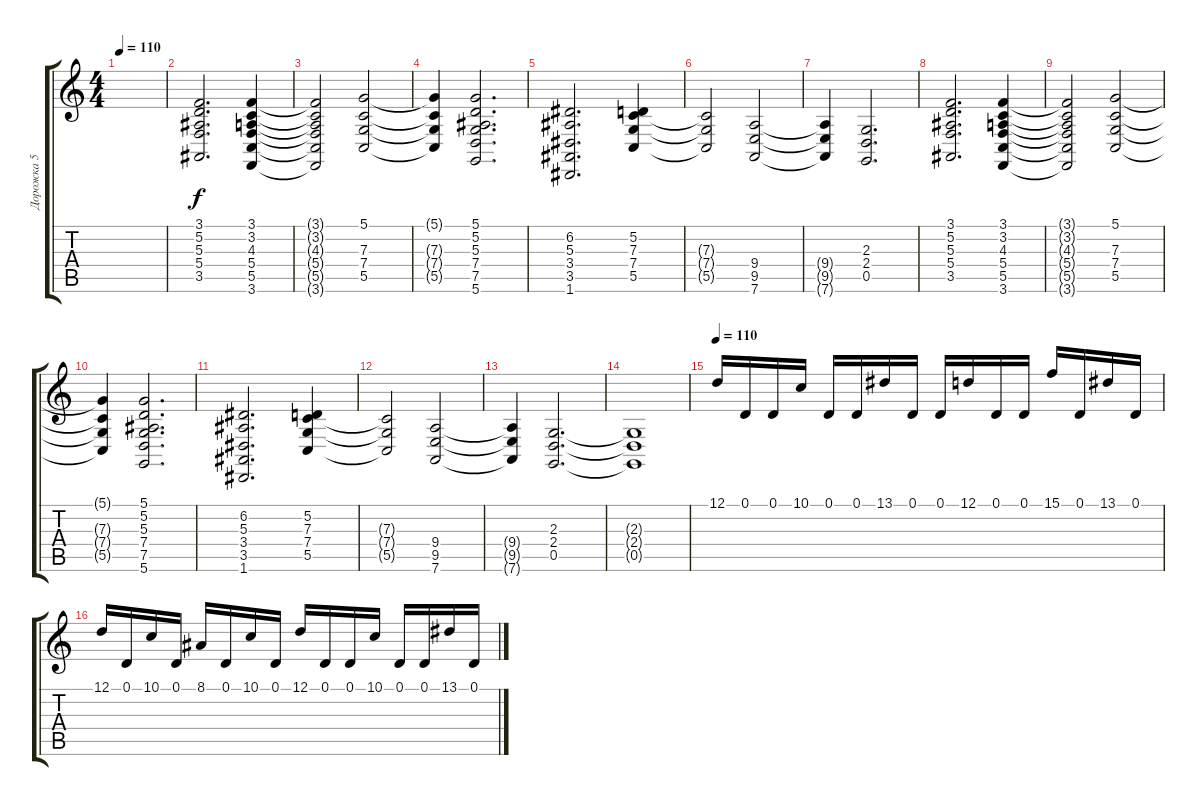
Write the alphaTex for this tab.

\track ("Дорожка 5" "Дорожка 5") {instrument choiraahs}
\staff {score tabs}
\tuning (D4 A3 F3 C3 G2 D2) {hide}
\ts (4 4)
\tempo 110
\tempo 140
\tempo 110
\clef g2
\ks c
|
(3.1 5.2 5.3 5.4 3.5).2{d} (3.1 3.2 4.3 5.4 5.5 3.6).4 |
(3.1{t} 3.2{t} 4.3{t} 5.4{t} 5.5{t} 3.6{t}).2 (5.1 7.3 7.4 5.5).2 |
(5.1{t} 7.3{t} 7.4{t} 5.5{t}).4 (5.1 5.2 5.3 7.4 7.5 5.6).2{d} |
(6.2 5.3 3.4 3.5 1.6).2{d} (5.2 7.3 7.4 5.5).4 |
(7.3{t} 7.4{t} 5.5{t}).2 (9.4 9.5 7.6).2 |
(9.4{t} 9.5{t} 7.6{t}).4 (2.3 2.4 0.5).2{d} |
(3.1 5.2 5.3 5.4 3.5).2{d} (3.1 3.2 4.3 5.4 5.5 3.6).4 |
(3.1{t} 3.2{t} 4.3{t} 5.4{t} 5.5{t} 3.6{t}).2 (5.1 7.3 7.4 5.5).2 |
(5.1{t} 7.3{t} 7.4{t} 5.5{t}).4 (5.1 5.2 5.3 7.4 7.5 5.6).2{d} |
(6.2 5.3 3.4 3.5 1.6).2{d} (5.2 7.3 7.4 5.5).4 |
(7.3{t} 7.4{t} 5.5{t}).2 (9.4 9.5 7.6).2 |
(9.4{t} 9.5{t} 7.6{t}).4 (2.3 2.4 0.5).2{d} |
(2.3{t} 2.4{t} 0.5{t}).1 |
\tempo 104
\tempo 120
\tempo 110
12.1.16{instrument overdrivenguitar} 0.1.16 0.1.16 10.1.16 0.1.16 0.1.16 13.1.16 0.1.16 0.1.16 12.1.16 0.1.16 0.1.16 15.1.16 0.1.16 13.1.16 0.1.16 |
12.1.16 0.1.16 10.1.16 0.1.16 8.1.16 0.1.16 10.1.16 0.1.16 12.1.16 0.1.16 0.1.16 10.1.16 0.1.16 0.1.16 13.1.16 0.1.16
